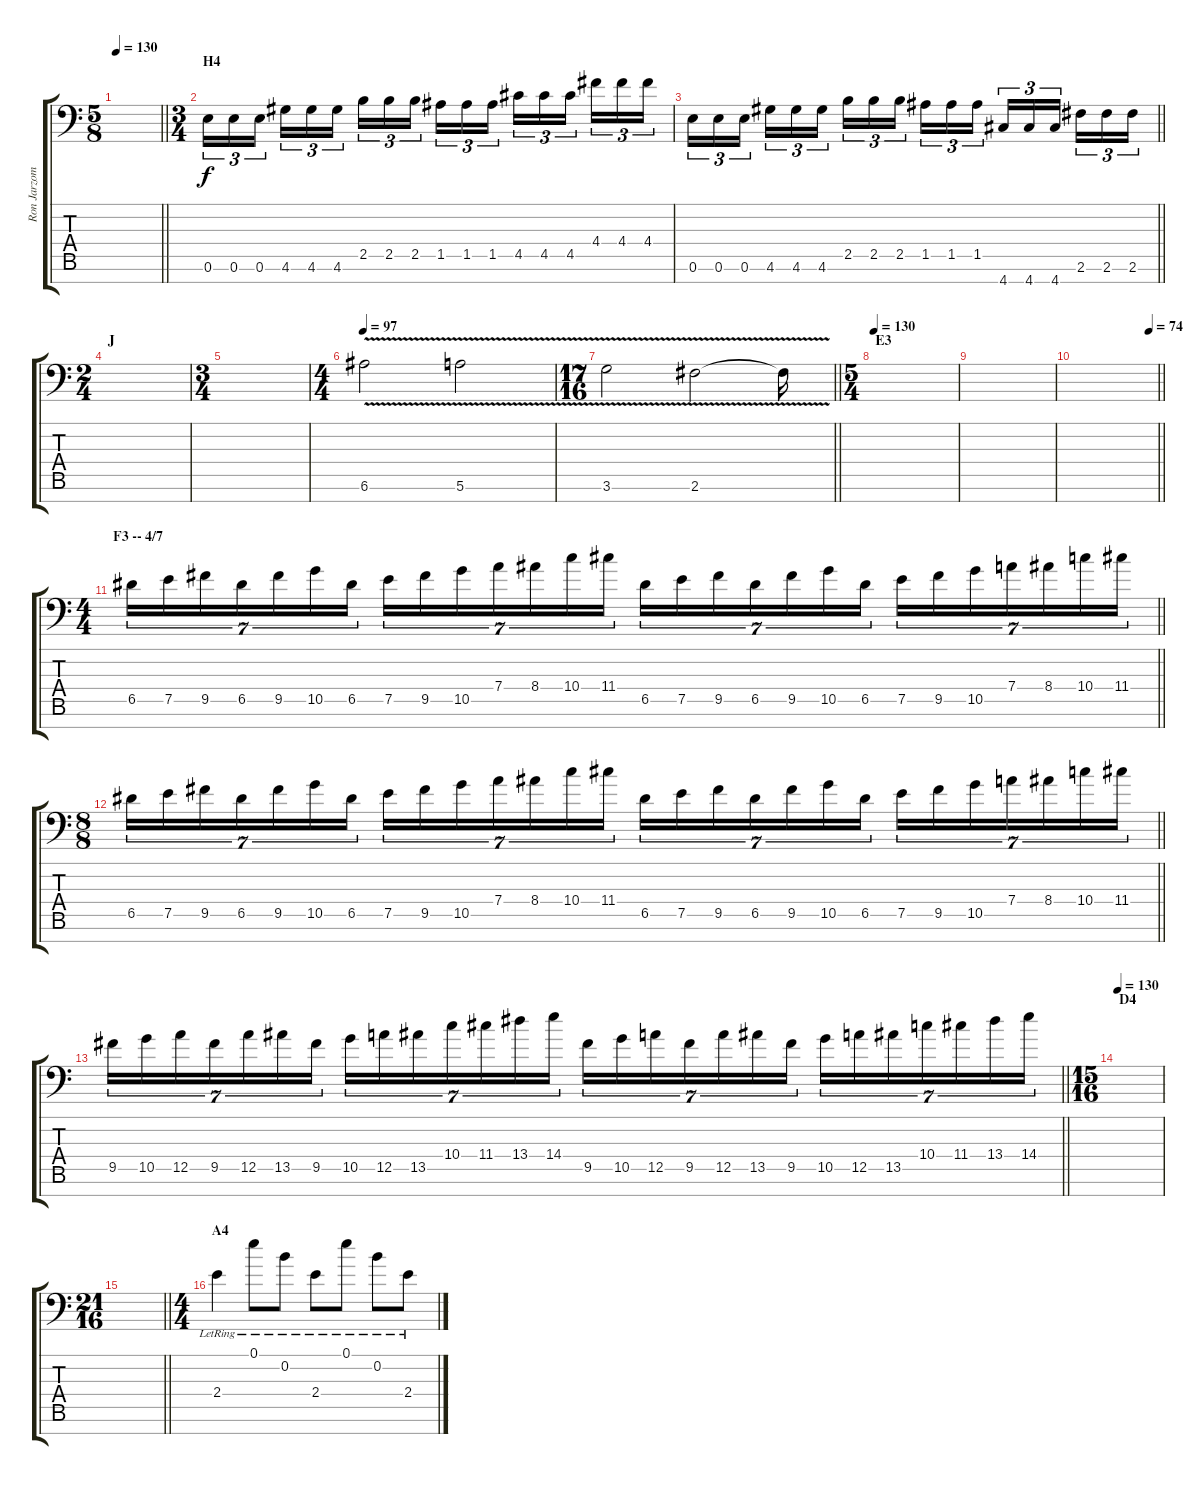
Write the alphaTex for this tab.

\track ("Ron Jarzombek Rhythm 1" "Ron Jarzom") {instrument acousticguitarnylon}
\staff {score tabs}
\tuning (E4 B3 G3 D3 A2 E2 A1) {hide}
\ts (5 8)
\tempo 130
\clef f4
\barLineRight lightlight
\ks c
|
\ts (3 4)
\section ("" "H4")
0.6.16{tu (3 2)} 0.6.16{tu (3 2)} 0.6.16{tu (3 2) beam splitsecondary} 4.6.16{tu (3 2)} 4.6.16{tu (3 2)} 4.6.16{tu (3 2)} 2.5.16{tu (3 2)} 2.5.16{tu (3 2)} 2.5.16{tu (3 2) beam splitsecondary} 1.5.16{tu (3 2)} 1.5.16{tu (3 2)} 1.5.16{tu (3 2)} 4.5.16{tu (3 2)} 4.5.16{tu (3 2)} 4.5.16{tu (3 2) beam splitsecondary} 4.4.16{tu (3 2)} 4.4.16{tu (3 2)} 4.4.16{tu (3 2)} |
\barLineRight lightlight
0.6.16{tu (3 2)} 0.6.16{tu (3 2)} 0.6.16{tu (3 2) beam splitsecondary} 4.6.16{tu (3 2)} 4.6.16{tu (3 2)} 4.6.16{tu (3 2)} 2.5.16{tu (3 2)} 2.5.16{tu (3 2)} 2.5.16{tu (3 2) beam splitsecondary} 1.5.16{tu (3 2)} 1.5.16{tu (3 2)} 1.5.16{tu (3 2)} 4.7.16{tu (3 2)} 4.7.16{tu (3 2)} 4.7.16{tu (3 2) beam splitsecondary} 2.6.16{tu (3 2)} 2.6.16{tu (3 2)} 2.6.16{tu (3 2)} |
\ts (2 4)
\section ("" "J")
|
\ts (3 4)
|
\ts (4 4)
\tempo 97
6.6{v}.2 5.6{v}.2 |
\ts (17 16)
\barLineRight lightlight
3.6{v}.2 2.6{v}.2 2.6{t}.16 |
\ts (5 4)
\section ("" "E3")
\tempo 130
|
|
\tempo (74 0.9)
\barLineRight lightlight
|
\ts (4 4)
\section ("" "F3 -- 4/7")
\barLineRight lightlight
6.5.16{tu (7 4)} 7.5.16{tu (7 4)} 9.5.16{tu (7 4)} 6.5.16{tu (7 4)} 9.5.16{tu (7 4)} 10.5.16{tu (7 4)} 6.5.16{tu (7 4)} 7.5.16{tu (7 4)} 9.5.16{tu (7 4)} 10.5.16{tu (7 4)} 7.4.16{tu (7 4)} 8.4.16{tu (7 4)} 10.4.16{tu (7 4)} 11.4.16{tu (7 4)} 6.5.16{tu (7 4)} 7.5.16{tu (7 4)} 9.5.16{tu (7 4)} 6.5.16{tu (7 4)} 9.5.16{tu (7 4)} 10.5.16{tu (7 4)} 6.5.16{tu (7 4)} 7.5.16{tu (7 4)} 9.5.16{tu (7 4)} 10.5.16{tu (7 4)} 7.4.16{tu (7 4)} 8.4.16{tu (7 4)} 10.4.16{tu (7 4)} 11.4.16{tu (7 4)} |
\ts (8 8)
\barLineRight lightlight
6.5.16{tu (7 4)} 7.5.16{tu (7 4)} 9.5.16{tu (7 4)} 6.5.16{tu (7 4)} 9.5.16{tu (7 4)} 10.5.16{tu (7 4)} 6.5.16{tu (7 4)} 7.5.16{tu (7 4)} 9.5.16{tu (7 4)} 10.5.16{tu (7 4)} 7.4.16{tu (7 4)} 8.4.16{tu (7 4)} 10.4.16{tu (7 4)} 11.4.16{tu (7 4)} 6.5.16{tu (7 4)} 7.5.16{tu (7 4)} 9.5.16{tu (7 4)} 6.5.16{tu (7 4)} 9.5.16{tu (7 4)} 10.5.16{tu (7 4)} 6.5.16{tu (7 4)} 7.5.16{tu (7 4)} 9.5.16{tu (7 4)} 10.5.16{tu (7 4)} 7.4.16{tu (7 4)} 8.4.16{tu (7 4)} 10.4.16{tu (7 4)} 11.4.16{tu (7 4)} |
\barLineRight lightlight
9.5.16{tu (7 4)} 10.5.16{tu (7 4)} 12.5.16{tu (7 4)} 9.5.16{tu (7 4)} 12.5.16{tu (7 4)} 13.5.16{tu (7 4)} 9.5.16{tu (7 4)} 10.5.16{tu (7 4)} 12.5.16{tu (7 4)} 13.5.16{tu (7 4)} 10.4.16{tu (7 4)} 11.4.16{tu (7 4)} 13.4.16{tu (7 4)} 14.4.16{tu (7 4)} 9.5.16{tu (7 4)} 10.5.16{tu (7 4)} 12.5.16{tu (7 4)} 9.5.16{tu (7 4)} 12.5.16{tu (7 4)} 13.5.16{tu (7 4)} 9.5.16{tu (7 4)} 10.5.16{tu (7 4)} 12.5.16{tu (7 4)} 13.5.16{tu (7 4)} 10.4.16{tu (7 4)} 11.4.16{tu (7 4)} 13.4.16{tu (7 4)} 14.4.16{tu (7 4)} |
\ts (15 16)
\section ("" "D4")
\tempo 130
|
\ts (21 16)
\barLineRight lightlight
|
\ts (4 4)
\section ("" "A4")
2.4{lr}.4{instrument acousticguitarnylon} 0.1{lr}.8 0.2{lr}.8 2.4{lr}.8 0.1{lr}.8 0.2{lr}.8 2.4{lr}.8
